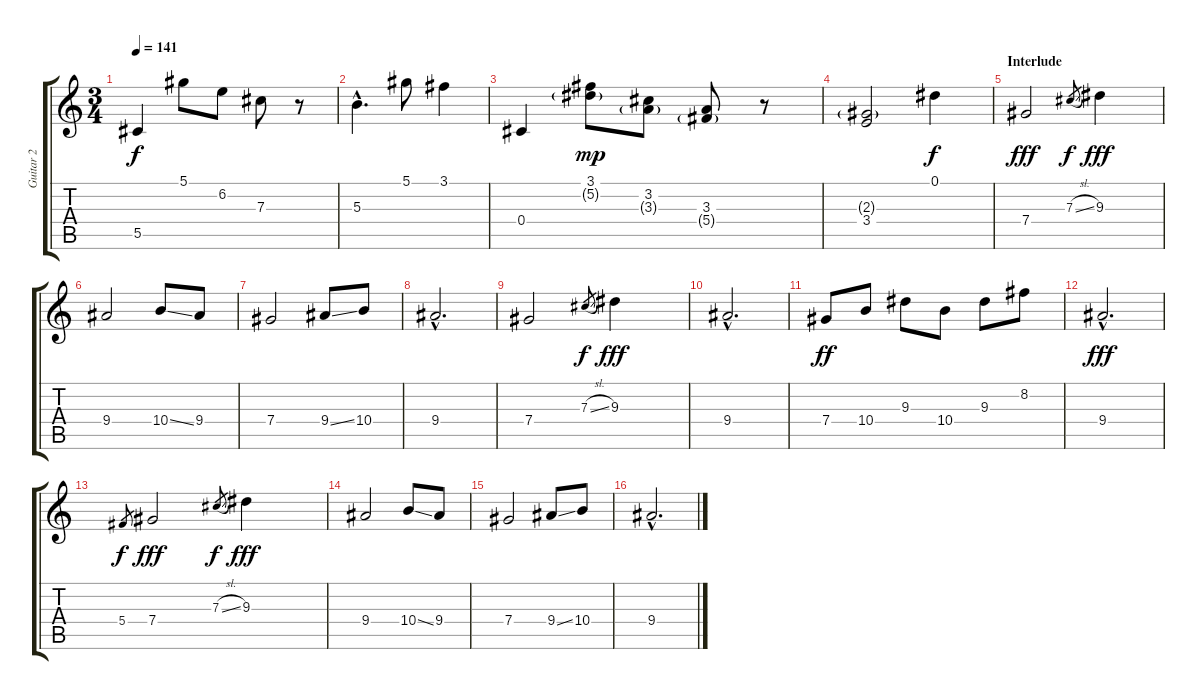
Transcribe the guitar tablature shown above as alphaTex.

\track ("Guitar 2" "Guitar 2") {instrument acousticguitarsteel}
\staff {score tabs}
\tuning (Eb4 Bb3 Gb3 Db3 Ab2 Eb2) {hide}
\ts (3 4)
\tempo 141
\clef g2
\ks c
5.5.4{dy f} 5.1.8 6.2.8 7.3.8 r.8 |
5.3{hac}.4{d} 5.1.8 3.1.4 |
0.4.4 (3.1 5.2{g}).8{dy mp} (3.2 3.3{g}).8 (3.3 5.4{g}).8 r.8 |
(2.3{g} 3.4).2 0.1.4{dy f} |
\section ("" "Interlude")
7.4.2{dy fff} 7.3{sl}.8{gr dy f} 9.3.4{dy fff} |
9.4.2 10.4{ss}.8 9.4.8 |
7.4.2 9.4{ss}.8 10.4.8 |
9.4{hac}.2{d} |
7.4.2 7.3{sl}.8{gr dy f} 9.3.4{dy fff} |
9.4{hac}.2{d} |
7.4.8{dy ff} 10.4.8 9.3.8 10.4.8 9.3.8 8.2.8 |
9.4{hac}.2{d dy fff} |
5.4.8{gr dy f} 7.4.2{dy fff} 7.3{sl}.8{gr dy f} 9.3.4{dy fff} |
9.4.2 10.4{ss}.8 9.4.8 |
7.4.2 9.4{ss}.8 10.4.8 |
9.4{hac}.2{d}
